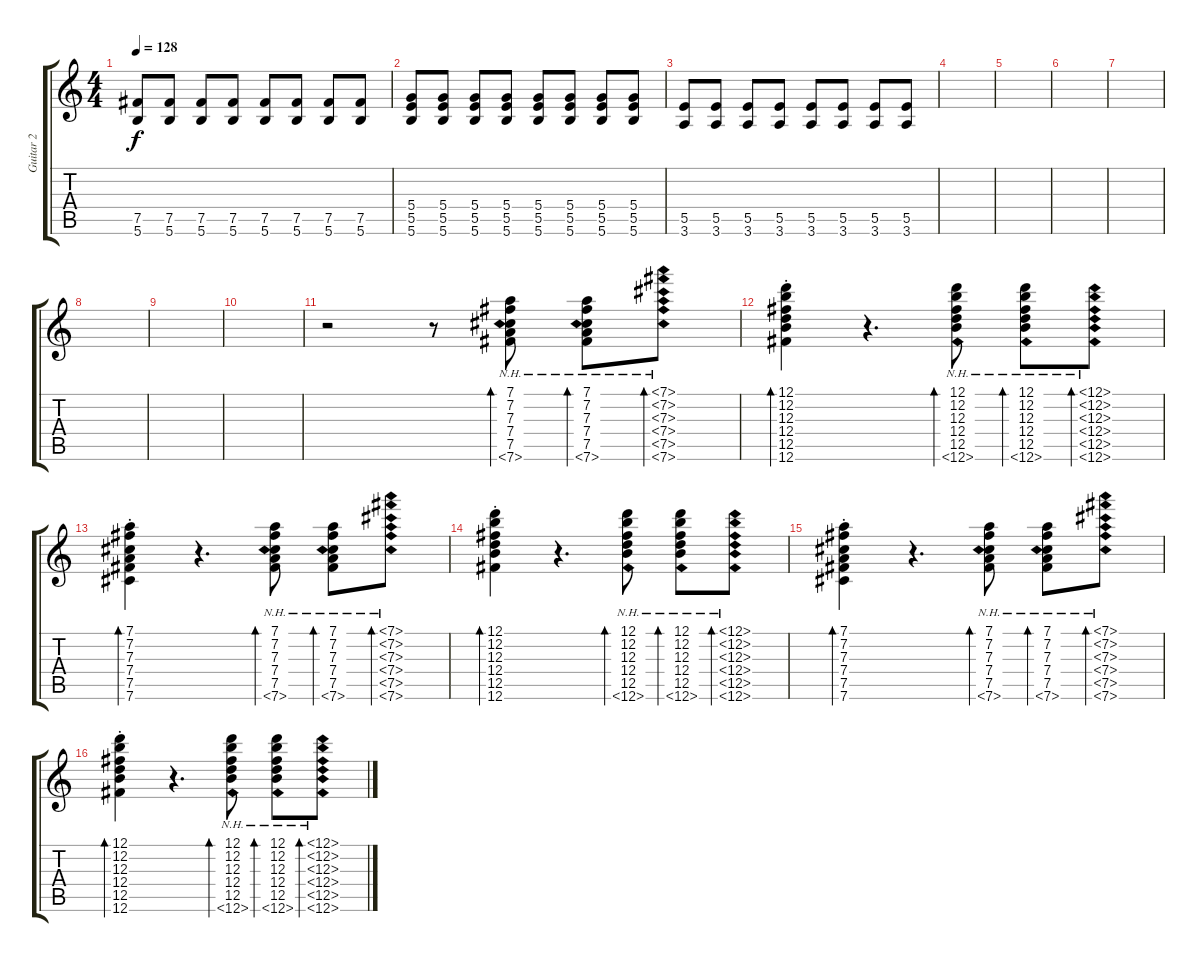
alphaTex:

\track ("Guitar 2" "Guitar 2") {instrument overdrivenguitar}
\staff {score tabs}
\tuning (D4 B3 Gb3 D3 B2 Gb2) {hide}
\ts (4 4)
\tempo 128
\clef g2
\ks c
(7.5 5.6).8{dy f} (7.5 5.6).8 (7.5 5.6).8 (7.5 5.6).8 (7.5 5.6).8 (7.5 5.6).8 (7.5 5.6).8 (7.5 5.6).8 |
(5.4 5.5 5.6).8 (5.4 5.5 5.6).8 (5.4 5.5 5.6).8 (5.4 5.5 5.6).8 (5.4 5.5 5.6).8 (5.4 5.5 5.6).8 (5.4 5.5 5.6).8 (5.4 5.5 5.6).8 |
(5.5 3.6).8 (5.5 3.6).8 (5.5 3.6).8 (5.5 3.6).8 (5.5 3.6).8 (5.5 3.6).8 (5.5 3.6).8 (5.5 3.6).8 |
|
|
|
|
|
|
|
r.2 r.8 (7.1 7.2 7.3 7.4 7.5 7.6{nh}).8{bd 60} (7.1 7.2 7.3 7.4 7.5 7.6{nh}).8{bd 60} (7.1{nh} 7.2{nh} 7.3{nh} 7.4{nh} 7.5{nh} 7.6{nh}).8{bd 60} |
(12.1{st} 12.2{st} 12.3{st} 12.4{st} 12.5{st} 12.6{st}).4{bd 60} r.4{d} (12.1 12.2 12.3 12.4 12.5 12.6{nh}).8{bd 60} (12.1 12.2 12.3 12.4 12.5 12.6{nh}).8{bd 60} (12.1{nh} 12.2{nh} 12.3{nh} 12.4{nh} 12.5{nh} 12.6{nh}).8{bd 60} |
(7.1{st} 7.2{st} 7.3{st} 7.4{st} 7.5{st} 7.6{st}).4{bd 60} r.4{d} (7.1 7.2 7.3 7.4 7.5 7.6{nh}).8{bd 60} (7.1 7.2 7.3 7.4 7.5 7.6{nh}).8{bd 60} (7.1{nh} 7.2{nh} 7.3{nh} 7.4{nh} 7.5{nh} 7.6{nh}).8{bd 60} |
(12.1{st} 12.2{st} 12.3{st} 12.4{st} 12.5{st} 12.6{st}).4{bd 60} r.4{d} (12.1 12.2 12.3 12.4 12.5 12.6{nh}).8{bd 60} (12.1 12.2 12.3 12.4 12.5 12.6{nh}).8{bd 60} (12.1{nh} 12.2{nh} 12.3{nh} 12.4{nh} 12.5{nh} 12.6{nh}).8{bd 60} |
(7.1{st} 7.2{st} 7.3{st} 7.4{st} 7.5{st} 7.6{st}).4{bd 60} r.4{d} (7.1 7.2 7.3 7.4 7.5 7.6{nh}).8{bd 60} (7.1 7.2 7.3 7.4 7.5 7.6{nh}).8{bd 60} (7.1{nh} 7.2{nh} 7.3{nh} 7.4{nh} 7.5{nh} 7.6{nh}).8{bd 60} |
(12.1{st} 12.2{st} 12.3{st} 12.4{st} 12.5{st} 12.6{st}).4{bd 60} r.4{d} (12.1 12.2 12.3 12.4 12.5 12.6{nh}).8{bd 60} (12.1 12.2 12.3 12.4 12.5 12.6{nh}).8{bd 60} (12.1{nh} 12.2{nh} 12.3{nh} 12.4{nh} 12.5{nh} 12.6{nh}).8{bd 60}
